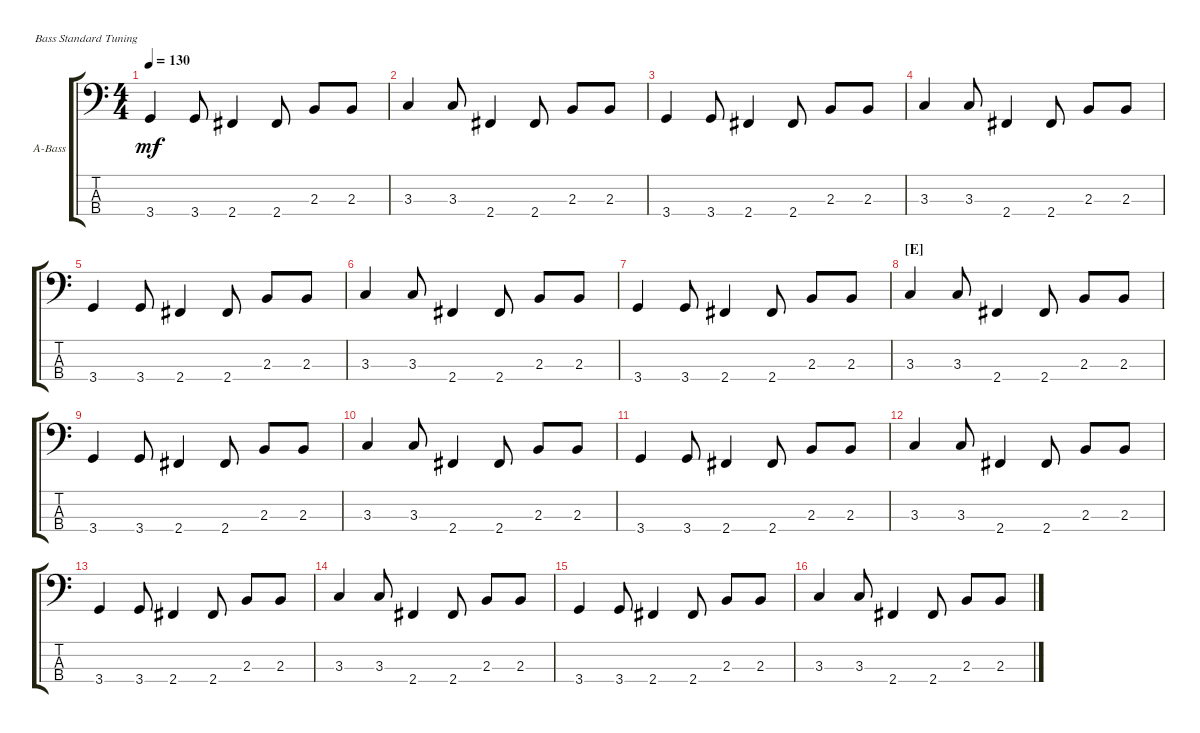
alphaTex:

\defaultSystemsLayout 4
\bracketExtendMode groupsimilarinstruments
\firstSystemTrackNameOrientation horizontal
\otherSystemsTrackNameOrientation horizontal
\track ("Acoustic Bass" "A-Bass") {instrument acousticbass}
\staff {score tabs}
\tuning (G2 D2 A1 E1)
\ts (4 4)
\tempo 130
\clef f4
\ks c
3.4.4{dy mf} 3.4.8 2.4.4 2.4.8 2.3.8 2.3.8 |
3.3.4 3.3.8 2.4.4 2.4.8 2.3.8 2.3.8 |
3.4.4 3.4.8 2.4.4 2.4.8 2.3.8 2.3.8 |
3.3.4 3.3.8 2.4.4 2.4.8 2.3.8 2.3.8 |
3.4.4 3.4.8 2.4.4 2.4.8 2.3.8 2.3.8 |
3.3.4 3.3.8 2.4.4 2.4.8 2.3.8 2.3.8 |
3.4.4 3.4.8 2.4.4 2.4.8 2.3.8 2.3.8 |
\section ("E" "")
3.3.4 3.3.8 2.4.4 2.4.8 2.3.8 2.3.8 |
3.4.4 3.4.8 2.4.4 2.4.8 2.3.8 2.3.8 |
3.3.4 3.3.8 2.4.4 2.4.8 2.3.8 2.3.8 |
3.4.4 3.4.8 2.4.4 2.4.8 2.3.8 2.3.8 |
3.3.4 3.3.8 2.4.4 2.4.8 2.3.8 2.3.8 |
3.4.4 3.4.8 2.4.4 2.4.8 2.3.8 2.3.8 |
3.3.4 3.3.8 2.4.4 2.4.8 2.3.8 2.3.8 |
3.4.4 3.4.8 2.4.4 2.4.8 2.3.8 2.3.8 |
3.3.4 3.3.8 2.4.4 2.4.8 2.3.8 2.3.8
